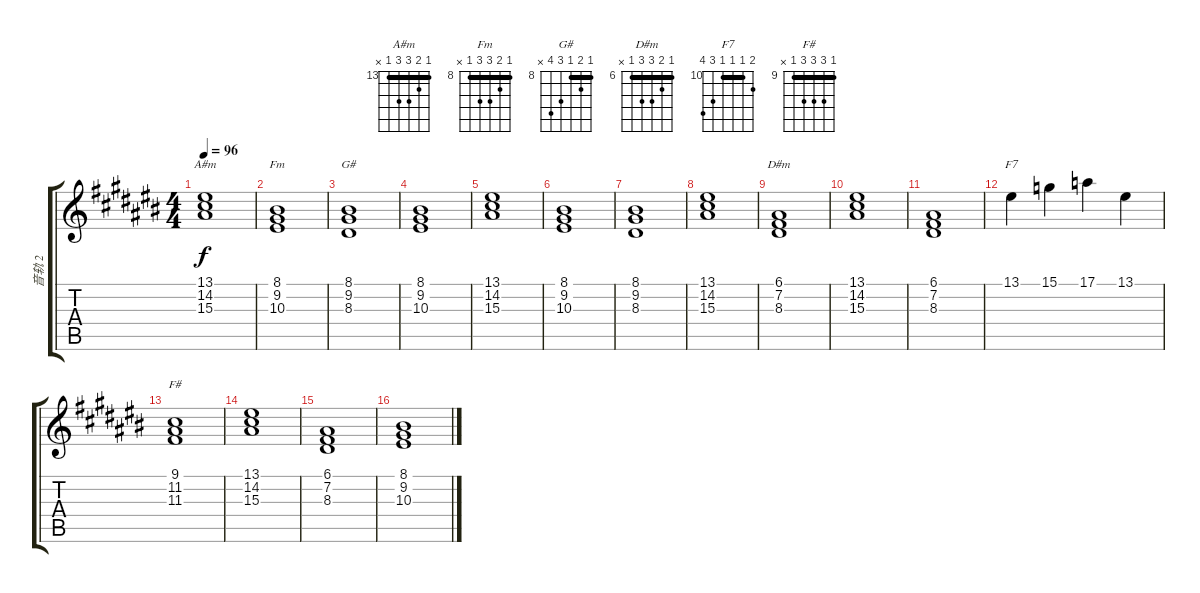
\track ("音轨 2" "音轨 2") {instrument stringensemble1}
\staff {score tabs}
\tuning (E4 B3 G3 D3 A2 E2) {hide}
\chord ("A#m" 13 14 15 15 13 x) {firstfret 13 barre 13}
\chord ("Fm" 8 9 10 10 8 x) {firstfret 8 barre 8}
\chord ("G#" 8 9 8 10 11 x) {firstfret 8 barre 8}
\chord ("D#m" 6 7 8 8 6 x) {firstfret 6 barre 6}
\chord ("F7" 11 10 10 10 12 13) {firstfret 10 barre 10}
\chord ("F#" 9 11 11 11 9 x) {firstfret 9 barre 9}
\ts (4 4)
\tempo 96
\clef g2
\ks c#
(13.1 14.2 15.3).1{ch "A#m" dy f} |
(8.1 9.2 10.3).1{ch "Fm"} |
(8.1 9.2 8.3).1{ch "G#"} |
(8.1 9.2 10.3).1 |
(13.1 14.2 15.3).1 |
(8.1 9.2 10.3).1 |
(8.1 9.2 8.3).1 |
(13.1 14.2 15.3).1 |
(6.1 7.2 8.3).1{ch "D#m"} |
(13.1 14.2 15.3).1 |
(6.1 7.2 8.3).1 |
13.1.4{ch "F7"} 15.1.4 17.1.4 13.1.4 |
(9.1 11.2 11.3).1{ch "F#"} |
(13.1 14.2 15.3).1 |
(6.1 7.2 8.3).1 |
(8.1 9.2 10.3).1
